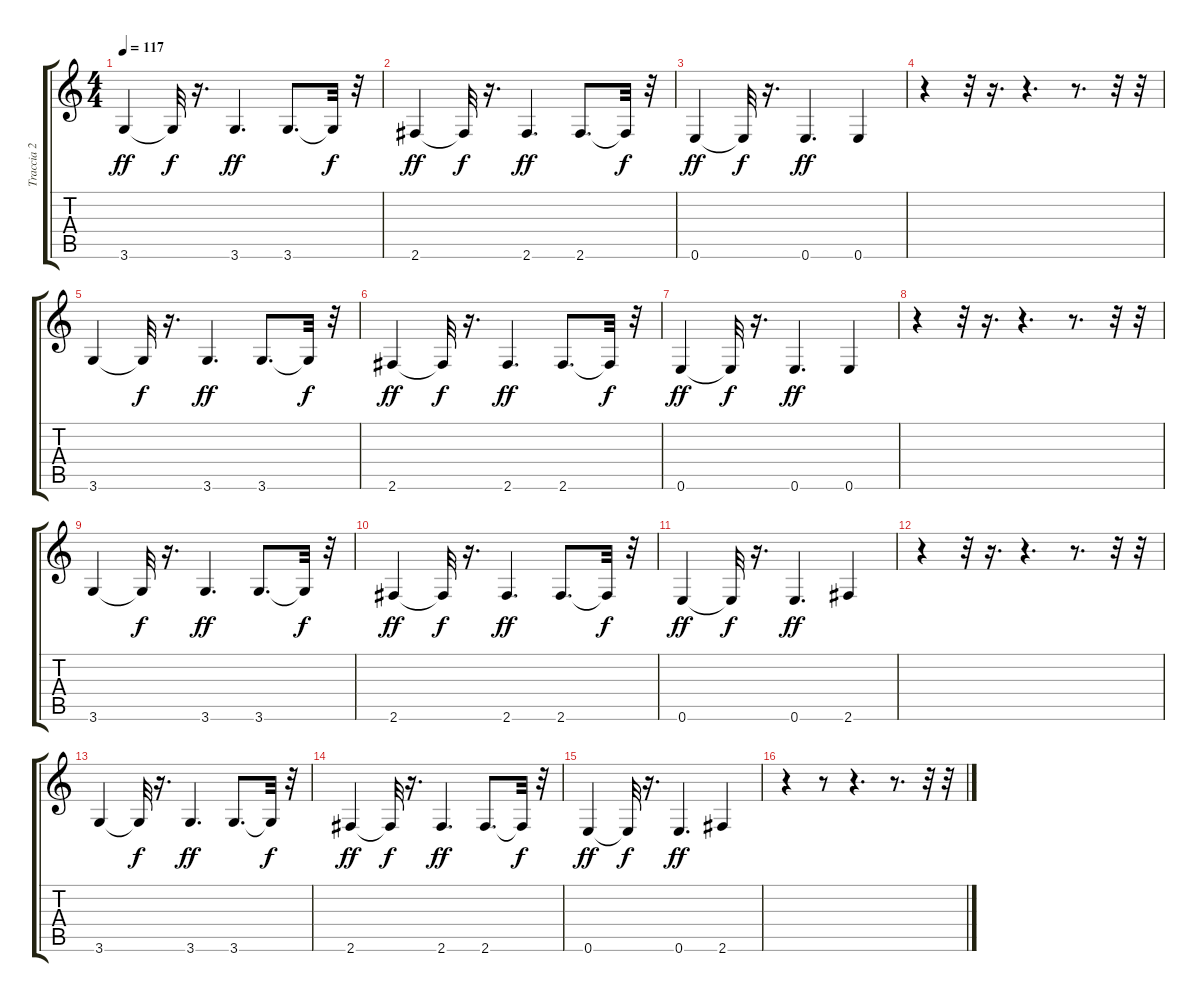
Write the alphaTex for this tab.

\track ("Traccia 2" "Traccia 2") {instrument fretlessbass}
\staff {score tabs}
\tuning (E4 B3 G3 D3 A2 E2) {hide}
\ts (4 4)
\tempo 117
\clef g2
\ks c
3.6.4{dy ff} 3.6{t}.32{dy f} r.16{d} 3.6.4{d dy ff} 3.6.8{d} 3.6{t}.32{dy f} r.32 |
2.6.4{dy ff} 2.6{t}.32{dy f} r.16{d} 2.6.4{d dy ff} 2.6.8{d} 2.6{t}.32{dy f} r.32 |
0.6.4{dy ff} 0.6{t}.32{dy f} r.16{d} 0.6.4{d dy ff} 0.6.4 |
r.4 r.32 r.16{d} r.4{d} r.8{d} r.32 r.32 |
3.6.4 3.6{t}.32{dy f} r.16{d} 3.6.4{d dy ff} 3.6.8{d} 3.6{t}.32{dy f} r.32 |
2.6.4{dy ff} 2.6{t}.32{dy f} r.16{d} 2.6.4{d dy ff} 2.6.8{d} 2.6{t}.32{dy f} r.32 |
0.6.4{dy ff} 0.6{t}.32{dy f} r.16{d} 0.6.4{d dy ff} 0.6.4 |
r.4 r.32 r.16{d} r.4{d} r.8{d} r.32 r.32 |
3.6.4 3.6{t}.32{dy f} r.16{d} 3.6.4{d dy ff} 3.6.8{d} 3.6{t}.32{dy f} r.32 |
2.6.4{dy ff} 2.6{t}.32{dy f} r.16{d} 2.6.4{d dy ff} 2.6.8{d} 2.6{t}.32{dy f} r.32 |
0.6.4{dy ff} 0.6{t}.32{dy f} r.16{d} 0.6.4{d dy ff} 2.6.4 |
r.4 r.32 r.16{d} r.4{d} r.8{d} r.32 r.32 |
3.6.4 3.6{t}.32{dy f} r.16{d} 3.6.4{d dy ff} 3.6.8{d} 3.6{t}.32{dy f} r.32 |
2.6.4{dy ff} 2.6{t}.32{dy f} r.16{d} 2.6.4{d dy ff} 2.6.8{d} 2.6{t}.32{dy f} r.32 |
0.6.4{dy ff} 0.6{t}.32{dy f} r.16{d} 0.6.4{d dy ff} 2.6.4 |
r.4 r.8 r.4{d} r.8{d} r.32 r.32
